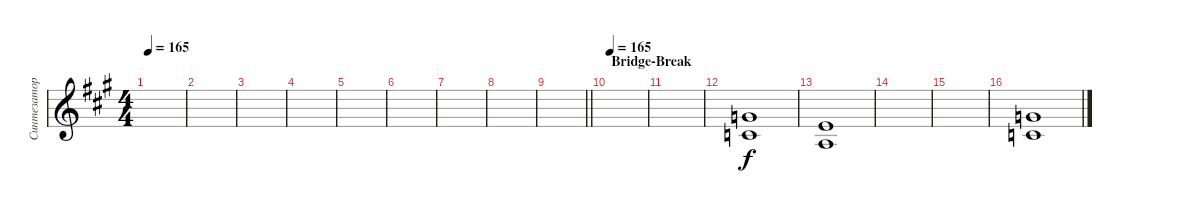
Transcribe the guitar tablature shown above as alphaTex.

\track ("Синтезатор" "Синтезатор") {instrument tremolostrings}
\staff {score}
\tuning (E4 B3 G3 D3 A2 E2) {hide}
\ts (4 4)
\tempo 165
\clef g2
\ks f#minor
|
|
|
|
|
|
|
|
\barLineRight lightlight
|
\section ("" "Bridge-Break")
\tempo 165
|
|
(3.1 5.3).1 |
(0.1 2.3).1 |
|
|
(3.1 5.3).1
